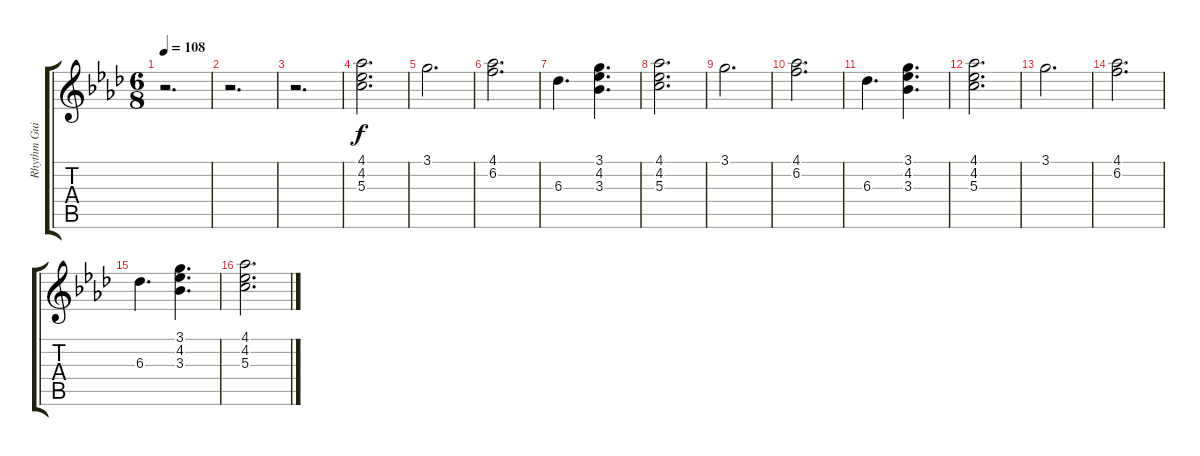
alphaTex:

\track ("Rhythm Guitar #2" "Rhythm Gui") {instrument overdrivenguitar}
\staff {score tabs}
\tuning (E4 B3 G3 D3 A2 E2) {hide}
\ts (6 8)
\tempo 108
\clef g2
\ks ab
r.2{d dy f} |
r.2{d} |
r.2{d} |
(4.1 4.2 5.3).2{d} |
3.1.2{d} |
(4.1 6.2).2{d} |
6.3.4{d} (3.1 4.2 3.3).4{d} |
(4.1 4.2 5.3).2{d} |
3.1.2{d} |
(4.1 6.2).2{d} |
6.3.4{d} (3.1 4.2 3.3).4{d} |
(4.1 4.2 5.3).2{d} |
3.1.2{d} |
(4.1 6.2).2{d} |
6.3.4{d} (3.1 4.2 3.3).4{d} |
(4.1 4.2 5.3).2{d}
